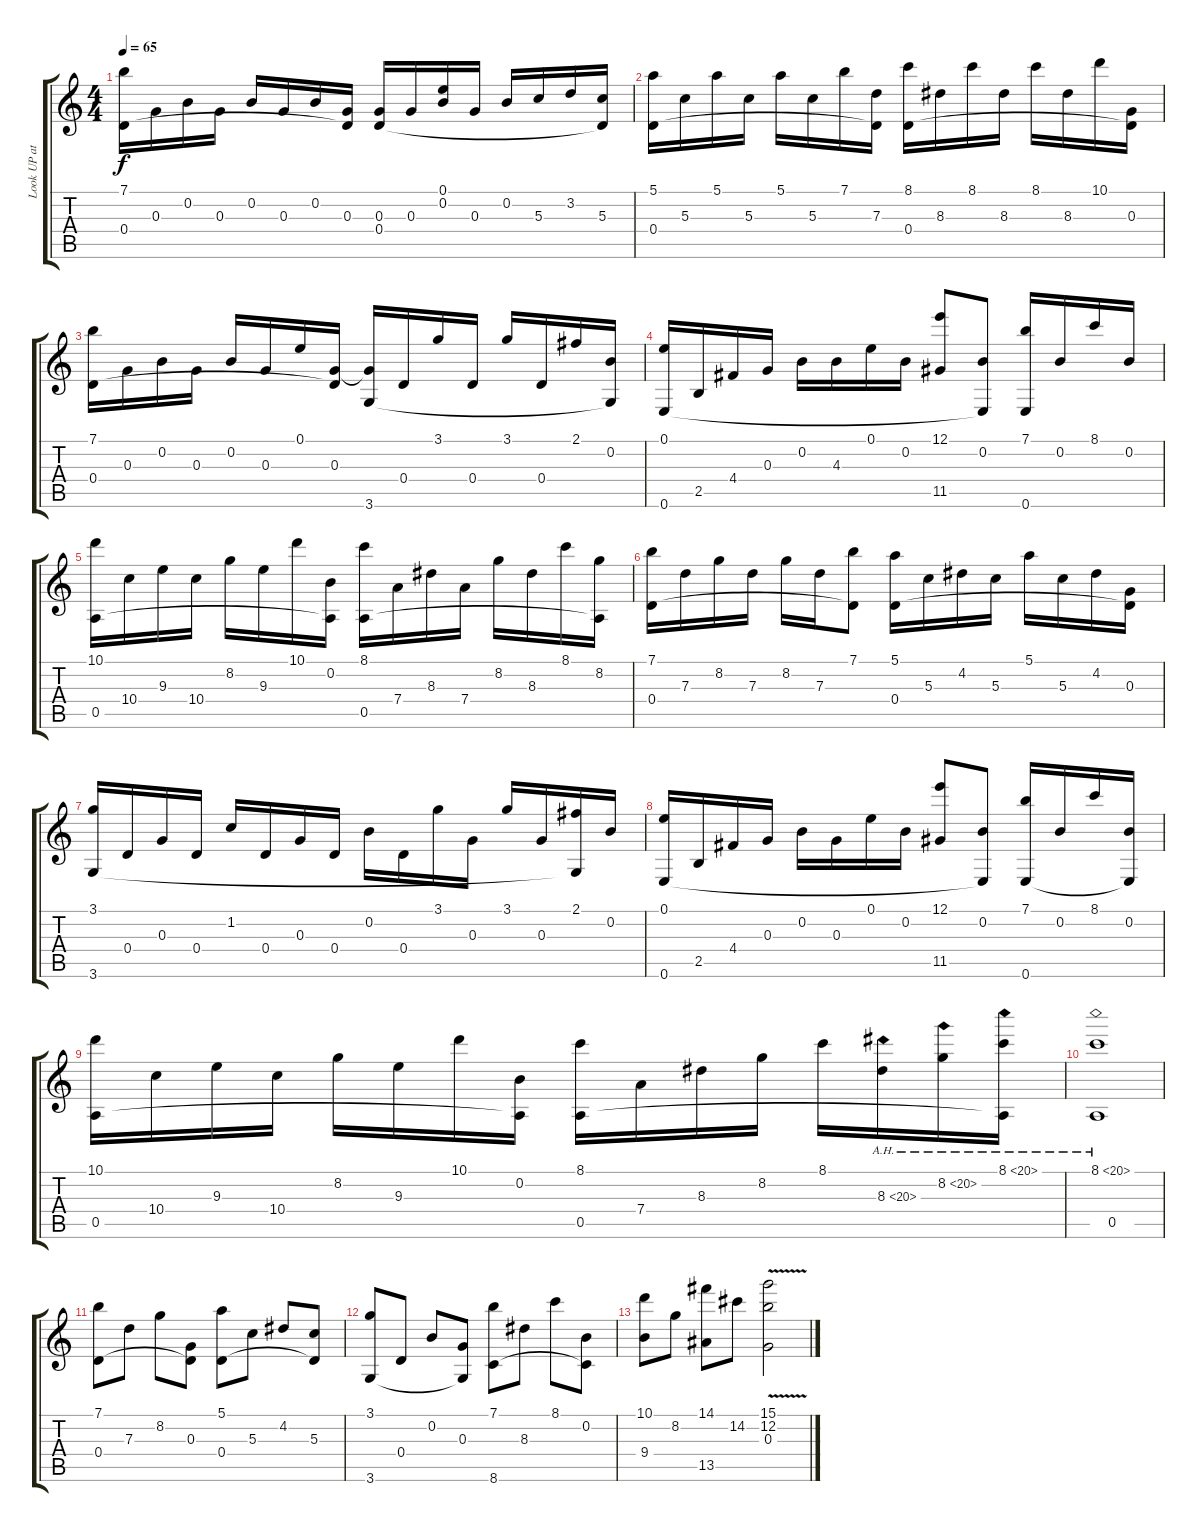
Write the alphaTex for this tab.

\track ("Look UP at the evening stars" "Look UP at") {instrument acousticguitarnylon}
\staff {score tabs}
\tuning (E4 B3 G3 D3 A2 E2) {hide}
\ts (4 4)
\tempo 65
\clef g2
\ks c
(7.1 0.4).16{dy f} 0.3.16 0.2.16 0.3.16 0.2.16 0.3.16 0.2.16 (0.3 0.4{t}).16 (0.3 0.4).16 0.3.16 (0.1 0.2).16 0.3.16 0.2.16 5.3.16 3.2.16 (5.3 0.4{t}).16 |
(5.1 0.4).16 5.3.16 5.1.16 5.3.16 5.1.16 5.3.16 7.1.16 (7.3 0.4{t}).16 (8.1 0.4).16 8.3.16 8.1.16 8.3.16 8.1.16 8.3.16 10.1.16 (0.3 0.4{t}).16 |
(7.1 0.4).16 0.3.16 0.2.16 0.3.16 0.2.16 0.3.16 0.1.16 (0.3 0.4{t}).16 (0.3{t} 3.6).16 0.4.16 3.1.16 0.4.16 3.1.16 0.4.16 2.1.16 (0.2 3.6{t}).16 |
(0.1 0.6).16 2.5.16 4.4.16 0.3.16 0.2.16 4.3.16 0.1.16 0.2.16 (12.1 11.5).8 (0.2 0.6{t}).8 (7.1 0.6).16 0.2.16 8.1.16 0.2.16 |
(10.1 0.5).16 10.4.16 9.3.16 10.4.16 8.2.16 9.3.16 10.1.16 (0.2 0.5{t}).16 (8.1 0.5).16 7.4.16 8.3.16 7.4.16 8.2.16 8.3.16 8.1.16 (8.2 0.5{t}).16 |
(7.1 0.4).16 7.3.16 8.2.16 7.3.16 8.2.16 7.3.16 (7.1 0.4{t}).8 (5.1 0.4).16 5.3.16 4.2.16 5.3.16 5.1.16 5.3.16 4.2.16 (0.3 0.4{t}).16 |
(3.1 3.6).16 0.4.16 0.3.16 0.4.16 1.2.16 0.4.16 0.3.16 0.4.16 0.2.16 0.4.16 3.1.16 0.3.16 3.1.16 0.3.16 (2.1 3.6{t}).16 0.2.16 |
(0.1 0.6).16 2.5.16 4.4.16 0.3.16 0.2.16 0.3.16 0.1.16 0.2.16 (12.1 11.5).8 (0.2 0.6{t}).8 (7.1 0.6).16 0.2.16 8.1.16 (0.2 0.6{t}).16 |
(10.1 0.5).16 10.4.16 9.3.16 10.4.16 8.2.16 9.3.16 10.1.16 (0.2 0.5{t}).16 (8.1 0.5).16 7.4.16 8.3.16 8.2.16 8.1.16 8.3{ah 12}.16 8.2{ah 12}.16 (8.1{ah 12} 0.5{t}).16 |
(8.1{ah 12} 0.5).1 |
(7.1 0.4).8 7.3.8 8.2.8 (0.3 0.4{t}).8 (5.1 0.4).8 5.3.8 4.2.8 (5.3 0.4{t}).8 |
(3.1 3.6).8 0.4.8 0.2.8 (0.3 3.6{t}).8 (7.1 8.6).8 8.3.8 8.1.8 (0.2 8.6{t}).8 |
(10.1 9.4).8 8.2.8 (14.1 13.5).8 14.2.8 (15.1{v} 12.2 0.3).2
